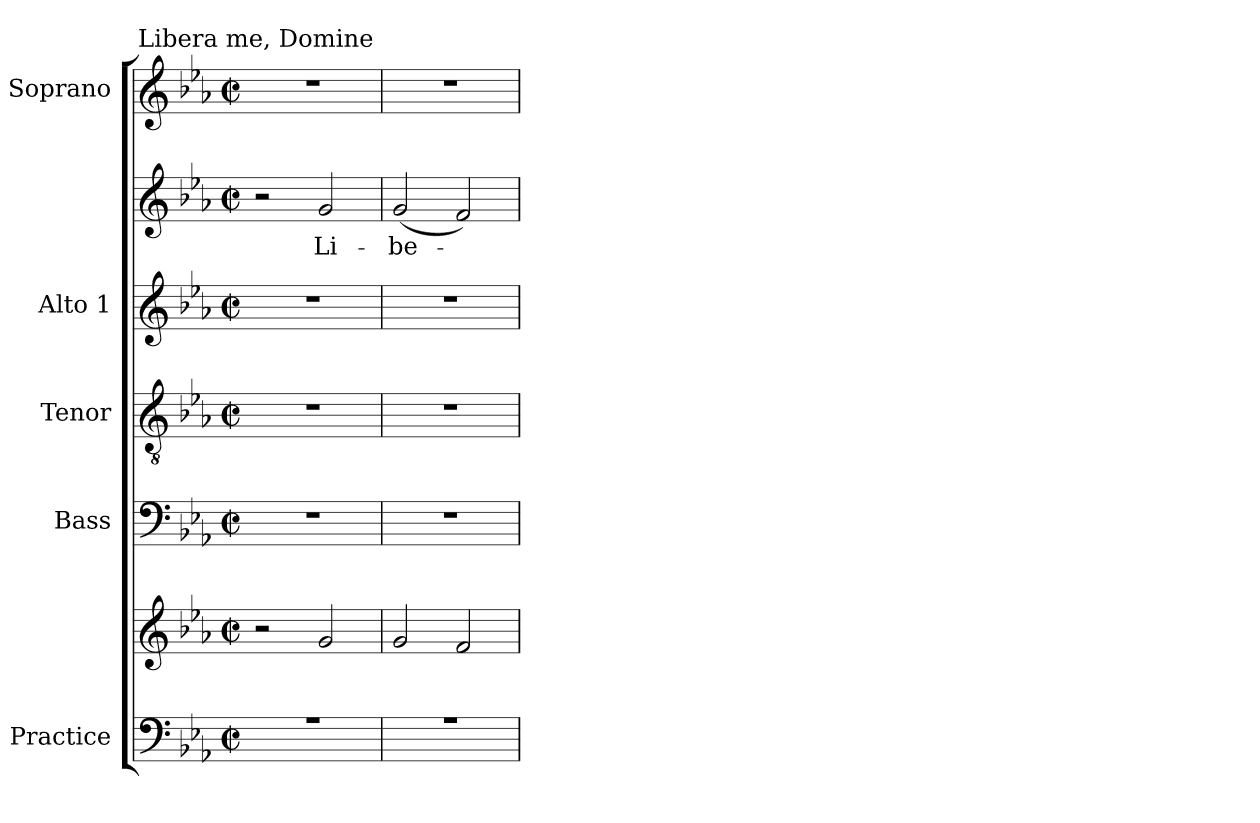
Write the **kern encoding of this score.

**kern	**kern	**kern	**kern	**kern	**kern	**text	**kern
*part5	*part5	*part4	*part3	*part2	*part2	*part2	*part1
*staff7	*staff6	*staff5	*staff4	*staff3	*staff2	*staff2	*staff1
*I"Practice	*	*I"Bass	*I"Tenor	*I"Alto 1	*	*	*I"Soprano
*	*	*I'B	*I'T	*I'A	*	*	*I'S
*clefF4	*clefG2	*clefF4	*clefGv2	*clefG2	*clefG2	*	*clefG2
*k[b-e-a-]	*k[b-e-a-]	*k[b-e-a-]	*k[b-e-a-]	*k[b-e-a-]	*k[b-e-a-]	*	*k[b-e-a-]
*E-:	*E-:	*E-:	*E-:	*E-:	*E-:	*	*E-:
*M2/2	*M2/2	*M2/2	*M2/2	*M2/2	*M2/2	*	*M2/2
*met(c|)	*met(c|)	*met(c|)	*met(c|)	*met(c|)	*met(c|)	*	*met(c|)
=1	=1	=1	=1	=1	=1	=1	=1
*^	*^	*	*	*	*	*	*
*	*	*	*^	*	*	*	*	*	*
!	!	!	!	!	!	!	!	!	!	!LO:TX:a:cj:t=Libera me, Domine
1r	1ryy	1ryy	2r	1ryy	1r	1r	1r	2r	.	1r
!	!	!	!	!	!	!	!	!	!LO:LY:b	!
.	.	.	2g/	.	.	.	.	2g	Li-	.
=2	=2	=2	=2	=2	=2	=2	=2	=2	=2	=2
!	!	!	!	!	!	!	!	!	!LO:LY:b	!
1r	1ryy	1ryy	2g/	1ryy	1r	1r	1r	(<2g	-be-	1r
.	.	.	2f/	.	.	.	.	2f)	.	.
*v	*v	*	*	*	*	*	*	*	*	*
*	*v	*v	*v	*	*	*	*	*	*
=	=	=	=	=	=	=	=
*-	*-	*-	*-	*-	*-	*-	*-
